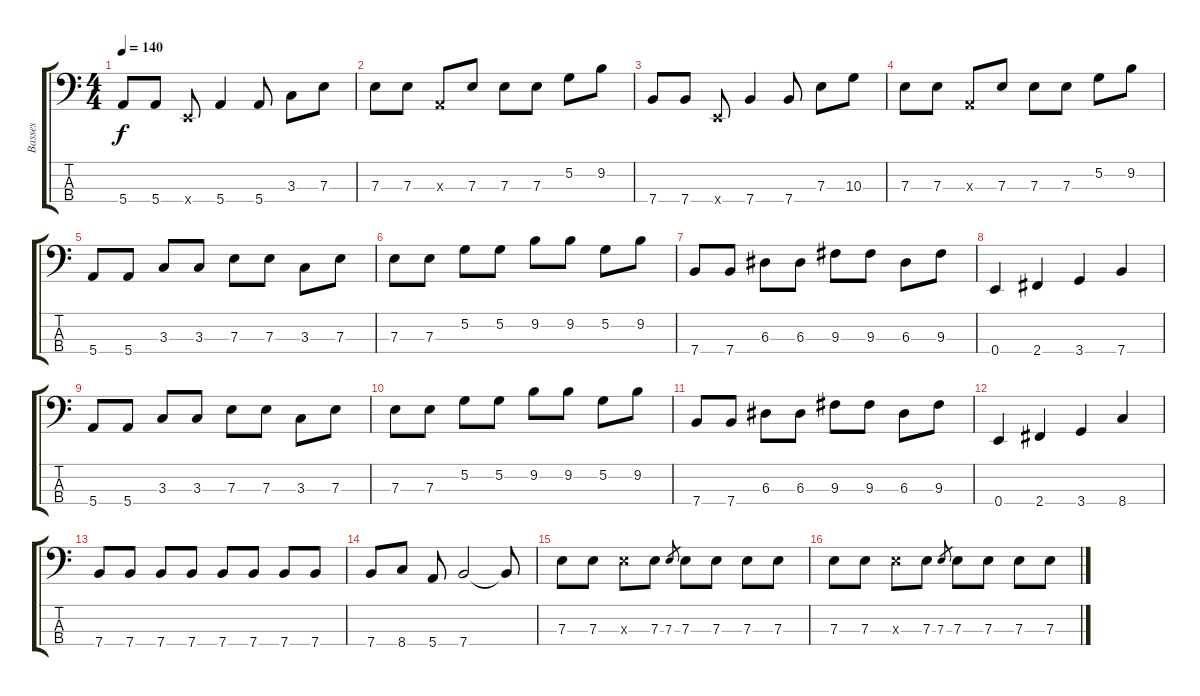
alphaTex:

\track ("Basses" "Basses") {instrument electricbasspick}
\staff {score tabs}
\tuning (G2 D2 A1 E1) {hide}
\ts (4 4)
\tempo 140
\clef f4
\ks c
5.4.8{dy f} 5.4.8 0.4{x}.8 5.4.4 5.4.8 3.3.8 7.3.8 |
7.3.8 7.3.8 0.3{x}.8 7.3.8 7.3.8 7.3.8 5.2.8 9.2.8 |
7.4.8 7.4.8 0.4{x}.8 7.4.4 7.4.8 7.3.8 10.3.8 |
7.3.8 7.3.8 0.3{x}.8 7.3.8 7.3.8 7.3.8 5.2.8 9.2.8 |
5.4.8 5.4.8 3.3.8 3.3.8 7.3.8 7.3.8 3.3.8 7.3.8 |
7.3.8 7.3.8 5.2.8 5.2.8 9.2.8 9.2.8 5.2.8 9.2.8 |
7.4.8 7.4.8 6.3.8 6.3.8 9.3.8 9.3.8 6.3.8 9.3.8 |
0.4.4 2.4.4 3.4.4 7.4.4 |
5.4.8 5.4.8 3.3.8 3.3.8 7.3.8 7.3.8 3.3.8 7.3.8 |
7.3.8 7.3.8 5.2.8 5.2.8 9.2.8 9.2.8 5.2.8 9.2.8 |
7.4.8 7.4.8 6.3.8 6.3.8 9.3.8 9.3.8 6.3.8 9.3.8 |
0.4.4 2.4.4 3.4.4 8.4.4 |
7.4.8 7.4.8 7.4.8 7.4.8 7.4.8 7.4.8 7.4.8 7.4.8 |
7.4.8 8.4.8 5.4.8 7.4.2 7.4{t}.8 |
7.3.8 7.3.8 7.3{x}.8 7.3.8 7.3.8{gr} 7.3.8 7.3.8 7.3.8 7.3.8 |
7.3.8 7.3.8 7.3{x}.8 7.3.8 7.3.8{gr} 7.3.8 7.3.8 7.3.8 7.3.8
